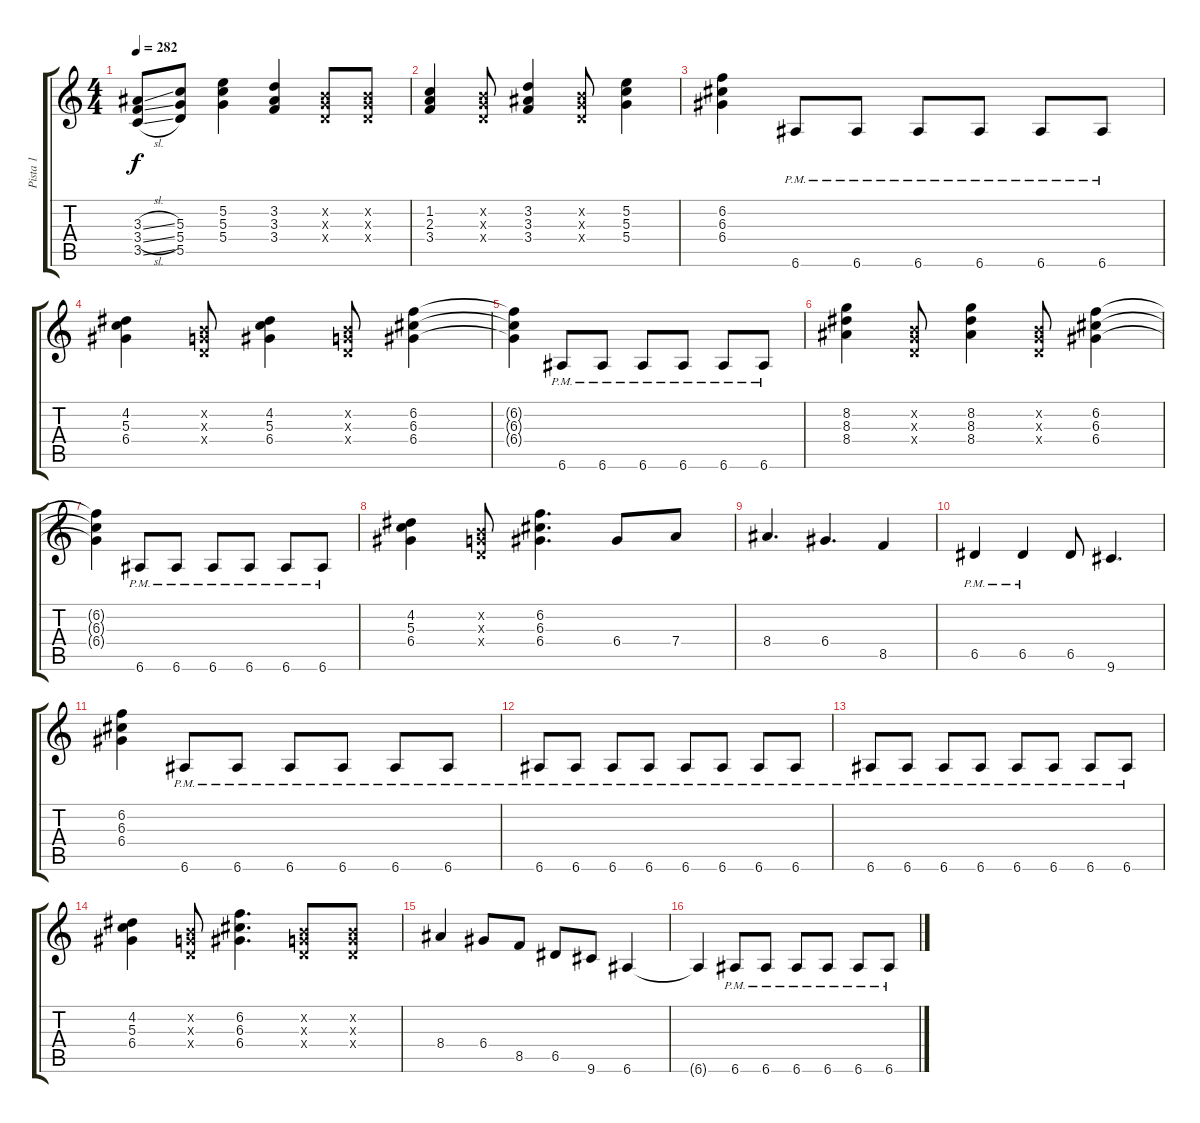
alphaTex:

\track ("Pista 1" "Pista 1") {instrument distortionguitar}
\staff {score tabs}
\tuning (E4 B3 G3 D3 A2 E2) {hide}
\ts (4 4)
\tempo 282
\clef g2
\ks c
(3.3{sl} 3.4{sl} 3.5{sl}).8{dy f} (5.3 5.4 5.5).8 (5.2 5.3 5.4).4 (3.2 3.3 3.4).4 (0.2{x} 0.3{x} 0.4{x}).8 (0.2{x} 0.3{x} 0.4{x}).8 |
(1.2 2.3 3.4).4 (0.2{x} 0.3{x} 0.4{x}).8 (3.2 3.3 3.4).4 (0.2{x} 0.3{x} 0.4{x}).8 (5.2 5.3 5.4).4 |
(6.2 6.3 6.4).4 6.6{pm}.8 6.6{pm}.8 6.6{pm}.8 6.6{pm}.8 6.6{pm}.8 6.6{pm}.8 |
(4.2 5.3 6.4).4 (0.2{x} 0.3{x} 0.4{x}).8 (4.2 5.3 6.4).4 (0.2{x} 0.3{x} 0.4{x}).8 (6.2 6.3 6.4).4 |
(6.2{t} 6.3{t} 6.4{t}).4 6.6{pm}.8 6.6{pm}.8 6.6{pm}.8 6.6{pm}.8 6.6{pm}.8 6.6{pm}.8 |
(8.2 8.3 8.4).4 (0.2{x} 0.3{x} 0.4{x}).8 (8.2 8.3 8.4).4 (0.2{x} 0.3{x} 0.4{x}).8 (6.2 6.3 6.4).4 |
(6.2{t} 6.3{t} 6.4{t}).4 6.6{pm}.8 6.6{pm}.8 6.6{pm}.8 6.6{pm}.8 6.6{pm}.8 6.6{pm}.8 |
(4.2 5.3 6.4).4 (0.2{x} 0.3{x} 0.4{x}).8 (6.2 6.3 6.4).4{d} 6.4.8 7.4.8 |
8.4.4{d} 6.4.4{d} 8.5.4 |
6.5{pm}.4 6.5{pm}.4 6.5.8 9.6.4{d} |
(6.2 6.3 6.4).4 6.6{pm}.8 6.6{pm}.8 6.6{pm}.8 6.6{pm}.8 6.6{pm}.8 6.6{pm}.8 |
6.6{pm}.8 6.6{pm}.8 6.6{pm}.8 6.6{pm}.8 6.6{pm}.8 6.6{pm}.8 6.6{pm}.8 6.6{pm}.8 |
6.6{pm}.8 6.6{pm}.8 6.6{pm}.8 6.6{pm}.8 6.6{pm}.8 6.6{pm}.8 6.6{pm}.8 6.6{pm}.8 |
(4.2 5.3 6.4).4 (0.2{x} 0.3{x} 0.4{x}).8 (6.2 6.3 6.4).4{d} (0.2{x} 0.3{x} 0.4{x}).8 (0.2{x} 0.3{x} 0.4{x}).8 |
8.4.4 6.4.8 8.5.8 6.5.8 9.6.8 6.6.4 |
6.6{t}.4 6.6{pm}.8 6.6{pm}.8 6.6{pm}.8 6.6{pm}.8 6.6{pm}.8 6.6{pm}.8
